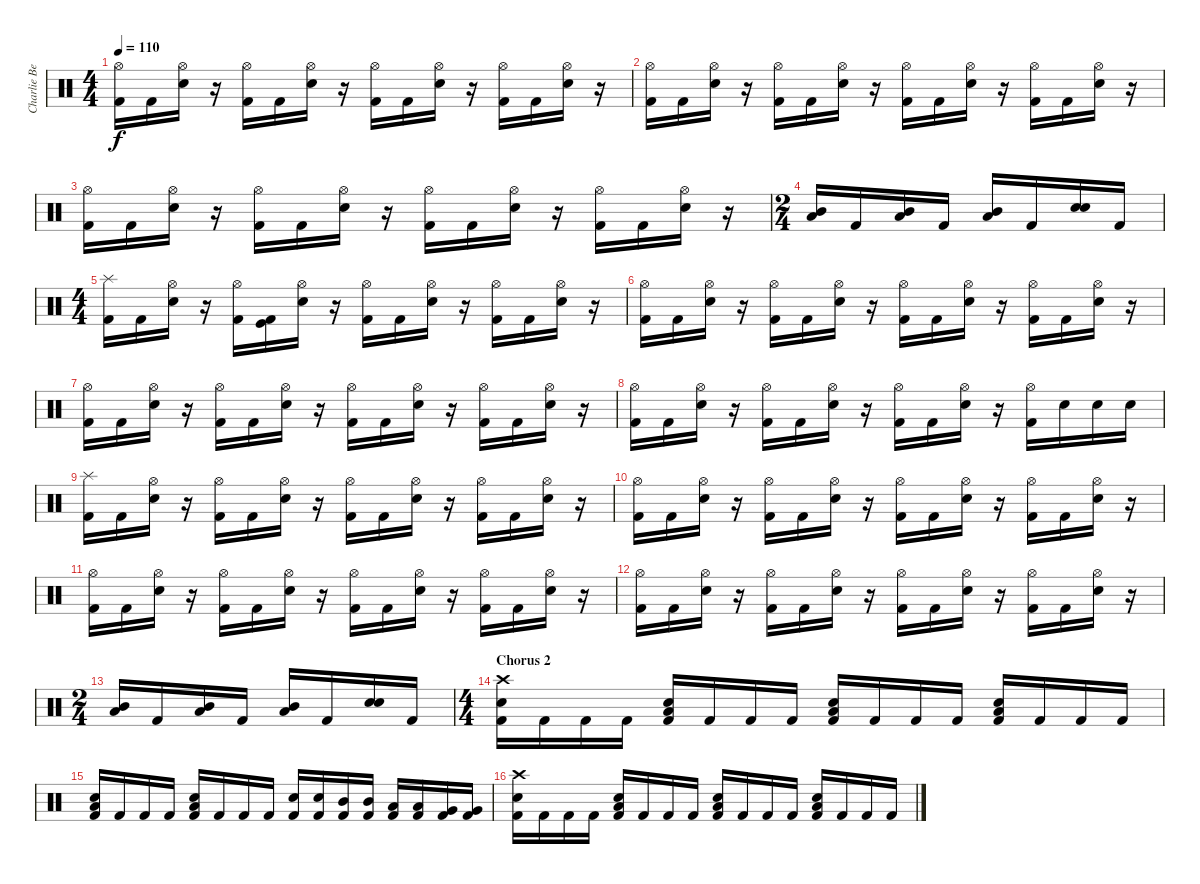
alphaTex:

\track ("Charlie Benante" "Charlie Be") {instrument percussion}
\staff {score}
\articulation defaults
\ts (4 4)
\tempo 110
\clef neutral
\ks c
("Hi-Hat (open)" "Kick (hit) 2").16{dy f} "Kick (hit) 2".16 ("Hi-Hat (open)" "Electric Snare (hit)").16 r.16 ("Hi-Hat (open)" "Kick (hit) 2").16 "Kick (hit) 2".16 ("Hi-Hat (open)" "Electric Snare (hit)").16 r.16 ("Hi-Hat (open)" "Kick (hit) 2").16 "Kick (hit) 2".16 ("Hi-Hat (open)" "Electric Snare (hit)").16 r.16 ("Hi-Hat (open)" "Kick (hit) 2").16 "Kick (hit) 2".16 ("Hi-Hat (open)" "Electric Snare (hit)").16 r.16 |
("Hi-Hat (open)" "Kick (hit) 2").16 "Kick (hit) 2".16 ("Hi-Hat (open)" "Electric Snare (hit)").16 r.16 ("Hi-Hat (open)" "Kick (hit) 2").16 "Kick (hit) 2".16 ("Hi-Hat (open)" "Electric Snare (hit)").16 r.16 ("Hi-Hat (open)" "Kick (hit) 2").16 "Kick (hit) 2".16 ("Hi-Hat (open)" "Electric Snare (hit)").16 r.16 ("Hi-Hat (open)" "Kick (hit) 2").16 "Kick (hit) 2".16 ("Hi-Hat (open)" "Electric Snare (hit)").16 r.16 |
("Hi-Hat (open)" "Kick (hit) 2").16 "Kick (hit) 2".16 ("Hi-Hat (open)" "Electric Snare (hit)").16 r.16 ("Hi-Hat (open)" "Kick (hit) 2").16 "Kick (hit) 2".16 ("Hi-Hat (open)" "Electric Snare (hit)").16 r.16 ("Hi-Hat (open)" "Kick (hit) 2").16 "Kick (hit) 2".16 ("Hi-Hat (open)" "Electric Snare (hit)").16 r.16 ("Hi-Hat (open)" "Kick (hit) 2").16 "Kick (hit) 2".16 ("Hi-Hat (open)" "Electric Snare (hit)").16 r.16 |
\ts (2 4)
("Low Tom (hit)" "Mid Tom (hit)").16 "Kick (hit) 2".16 ("Low Tom (hit)" "Mid Tom (hit)").16 "Kick (hit) 2".16 ("Low Tom (hit)" "Mid Tom (hit)").16 "Kick (hit) 2".16 ("Snare (hit) 2" "Electric Snare (hit)").16 "Kick (hit) 2".16 |
\ts (4 4)
("Splash (hit)" "Kick (hit) 2").16 "Kick (hit) 2".16 ("Hi-Hat (open)" "Electric Snare (hit)").16 r.16 ("Hi-Hat (open)" "Kick (hit) 2").16 ("Kick (hit)" "Kick (hit) 2").16 ("Hi-Hat (open)" "Electric Snare (hit)").16 r.16 ("Hi-Hat (open)" "Kick (hit) 2").16 "Kick (hit) 2".16 ("Hi-Hat (open)" "Electric Snare (hit)").16 r.16 ("Hi-Hat (open)" "Kick (hit) 2").16 "Kick (hit) 2".16 ("Hi-Hat (open)" "Electric Snare (hit)").16 r.16 |
("Hi-Hat (open)" "Kick (hit) 2").16 "Kick (hit) 2".16 ("Hi-Hat (open)" "Electric Snare (hit)").16 r.16 ("Hi-Hat (open)" "Kick (hit) 2").16 "Kick (hit) 2".16 ("Hi-Hat (open)" "Electric Snare (hit)").16 r.16 ("Hi-Hat (open)" "Kick (hit) 2").16 "Kick (hit) 2".16 ("Hi-Hat (open)" "Electric Snare (hit)").16 r.16 ("Hi-Hat (open)" "Kick (hit) 2").16 "Kick (hit) 2".16 ("Hi-Hat (open)" "Electric Snare (hit)").16 r.16 |
("Hi-Hat (open)" "Kick (hit) 2").16 "Kick (hit) 2".16 ("Hi-Hat (open)" "Electric Snare (hit)").16 r.16 ("Hi-Hat (open)" "Kick (hit) 2").16 "Kick (hit) 2".16 ("Hi-Hat (open)" "Electric Snare (hit)").16 r.16 ("Hi-Hat (open)" "Kick (hit) 2").16 "Kick (hit) 2".16 ("Hi-Hat (open)" "Electric Snare (hit)").16 r.16 ("Hi-Hat (open)" "Kick (hit) 2").16 "Kick (hit) 2".16 ("Hi-Hat (open)" "Electric Snare (hit)").16 r.16 |
("Hi-Hat (open)" "Kick (hit) 2").16 "Kick (hit) 2".16 ("Hi-Hat (open)" "Electric Snare (hit)").16 r.16 ("Hi-Hat (open)" "Kick (hit) 2").16 "Kick (hit) 2".16 ("Hi-Hat (open)" "Electric Snare (hit)").16 r.16 ("Hi-Hat (open)" "Kick (hit) 2").16 "Kick (hit) 2".16 ("Hi-Hat (open)" "Electric Snare (hit)").16 r.16 ("Hi-Hat (open)" "Kick (hit) 2").16 "Electric Snare (hit)".16 "Snare (hit) 2".16 "Electric Snare (hit)".16 |
("Splash (hit)" "Kick (hit) 2").16 "Kick (hit) 2".16 ("Hi-Hat (open)" "Electric Snare (hit)").16 r.16 ("Hi-Hat (open)" "Kick (hit) 2").16 "Kick (hit) 2".16 ("Hi-Hat (open)" "Electric Snare (hit)").16 r.16 ("Hi-Hat (open)" "Kick (hit) 2").16 "Kick (hit) 2".16 ("Hi-Hat (open)" "Electric Snare (hit)").16 r.16 ("Hi-Hat (open)" "Kick (hit) 2").16 "Kick (hit) 2".16 ("Hi-Hat (open)" "Electric Snare (hit)").16 r.16 |
("Hi-Hat (open)" "Kick (hit) 2").16 "Kick (hit) 2".16 ("Hi-Hat (open)" "Electric Snare (hit)").16 r.16 ("Hi-Hat (open)" "Kick (hit) 2").16 "Kick (hit) 2".16 ("Hi-Hat (open)" "Electric Snare (hit)").16 r.16 ("Hi-Hat (open)" "Kick (hit) 2").16 "Kick (hit) 2".16 ("Hi-Hat (open)" "Electric Snare (hit)").16 r.16 ("Hi-Hat (open)" "Kick (hit) 2").16 "Kick (hit) 2".16 ("Hi-Hat (open)" "Electric Snare (hit)").16 r.16 |
("Hi-Hat (open)" "Kick (hit) 2").16 "Kick (hit) 2".16 ("Hi-Hat (open)" "Electric Snare (hit)").16 r.16 ("Hi-Hat (open)" "Kick (hit) 2").16 "Kick (hit) 2".16 ("Hi-Hat (open)" "Electric Snare (hit)").16 r.16 ("Hi-Hat (open)" "Kick (hit) 2").16 "Kick (hit) 2".16 ("Hi-Hat (open)" "Electric Snare (hit)").16 r.16 ("Hi-Hat (open)" "Kick (hit) 2").16 "Kick (hit) 2".16 ("Hi-Hat (open)" "Electric Snare (hit)").16 r.16 |
("Hi-Hat (open)" "Kick (hit) 2").16 "Kick (hit) 2".16 ("Hi-Hat (open)" "Electric Snare (hit)").16 r.16 ("Hi-Hat (open)" "Kick (hit) 2").16 "Kick (hit) 2".16 ("Hi-Hat (open)" "Electric Snare (hit)").16 r.16 ("Hi-Hat (open)" "Kick (hit) 2").16 "Kick (hit) 2".16 ("Hi-Hat (open)" "Electric Snare (hit)").16 r.16 ("Hi-Hat (open)" "Kick (hit) 2").16 "Kick (hit) 2".16 ("Hi-Hat (open)" "Electric Snare (hit)").16 r.16 |
\ts (2 4)
("Low Tom (hit)" "Mid Tom (hit)").16 "Kick (hit) 2".16 ("Low Tom (hit)" "Mid Tom (hit)").16 "Kick (hit) 2".16 ("Low Tom (hit)" "Mid Tom (hit)").16 "Kick (hit) 2".16 ("Snare (hit) 2" "Electric Snare (hit)").16 "Kick (hit) 2".16 |
\ts (4 4)
\section ("" "Chorus 2")
("Crash high (hit)" "Electric Snare (hit)" "Kick (hit) 2").16 "Kick (hit) 2".16 "Kick (hit) 2".16 "Kick (hit) 2".16 ("Low Floor Tom (hit)" "Electric Snare (hit)" "Kick (hit) 2").16 "Kick (hit) 2".16 "Kick (hit) 2".16 "Kick (hit) 2".16 ("Low Floor Tom (hit)" "Electric Snare (hit)" "Kick (hit) 2").16 "Kick (hit) 2".16 "Kick (hit) 2".16 "Kick (hit) 2".16 ("Low Floor Tom (hit)" "Electric Snare (hit)" "Kick (hit) 2").16 "Kick (hit) 2".16 "Kick (hit) 2".16 "Kick (hit) 2".16 |
("Low Floor Tom (hit)" "Electric Snare (hit)" "Kick (hit) 2").16 "Kick (hit) 2".16 "Kick (hit) 2".16 "Kick (hit) 2".16 ("Low Floor Tom (hit)" "Electric Snare (hit)" "Kick (hit) 2").16 "Kick (hit) 2".16 "Kick (hit) 2".16 "Kick (hit) 2".16 ("Electric Snare (hit)" "Kick (hit) 2").16 ("Electric Snare (hit)" "Kick (hit) 2").16 ("Mid Tom (hit)" "Kick (hit) 2").16 ("Mid Tom (hit)" "Kick (hit) 2").16 ("Low Tom (hit)" "Kick (hit) 2").16 ("Low Tom (hit)" "Kick (hit) 2").16 ("Very Low Tom (hit)" "Kick (hit) 2").16 ("Very Low Tom (hit)" "Kick (hit) 2").16 |
("Crash high (hit)" "Electric Snare (hit)" "Kick (hit) 2").16 "Kick (hit) 2".16 "Kick (hit) 2".16 "Kick (hit) 2".16 ("Low Floor Tom (hit)" "Electric Snare (hit)" "Kick (hit) 2").16 "Kick (hit) 2".16 "Kick (hit) 2".16 "Kick (hit) 2".16 ("Low Floor Tom (hit)" "Electric Snare (hit)" "Kick (hit) 2").16 "Kick (hit) 2".16 "Kick (hit) 2".16 "Kick (hit) 2".16 ("Low Floor Tom (hit)" "Electric Snare (hit)" "Kick (hit) 2").16 "Kick (hit) 2".16 "Kick (hit) 2".16 "Kick (hit) 2".16
